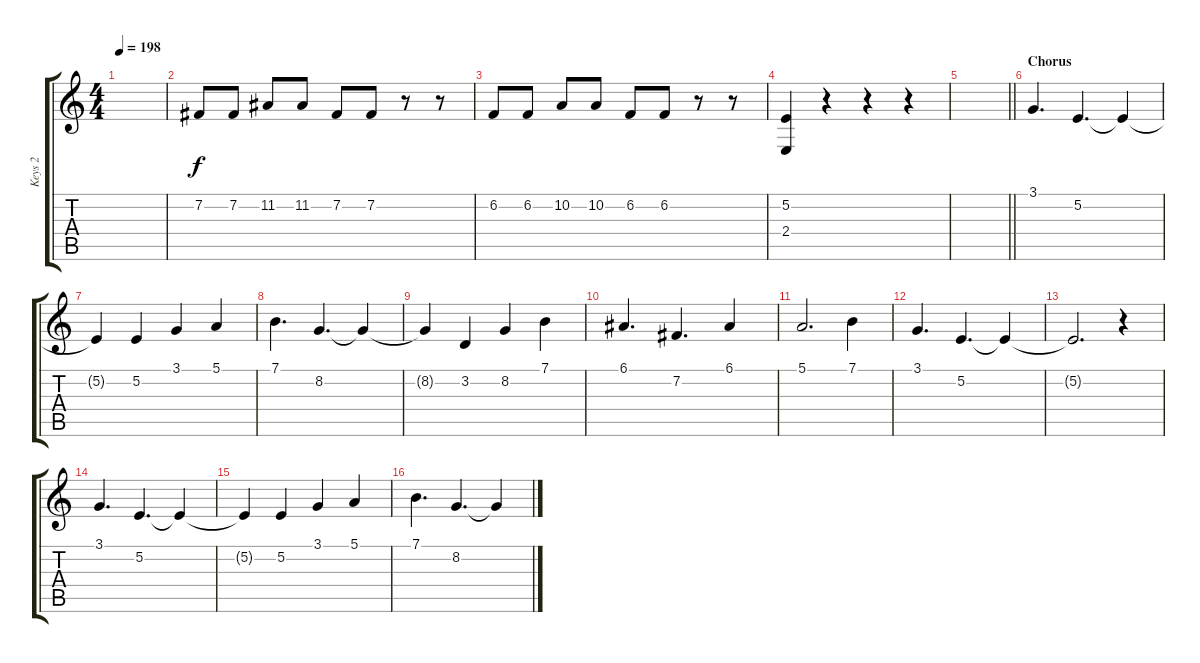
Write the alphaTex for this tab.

\track ("Keys 2" "Keys 2") {instrument brasssection}
\staff {score tabs}
\tuning (E4 B3 G3 D3 A2 E2) {hide}
\ts (4 4)
\tempo 198
\clef g2
\ks c
|
7.2.8 7.2.8 11.2.8 11.2.8 7.2.8 7.2.8 r.8 r.8 |
6.2.8 6.2.8 10.2.8 10.2.8 6.2.8 6.2.8 r.8 r.8 |
(5.2 2.4).4 r.4 r.4 r.4 |
\barLineRight lightlight
|
\section ("" "Chorus")
3.1.4{d instrument frenchhorn} 5.2.4{d} 5.2{t}.4 |
5.2{t}.4 5.2.4 3.1.4 5.1.4 |
7.1.4{d} 8.2.4{d} 8.2{t}.4 |
8.2{t}.4 3.2.4 8.2.4 7.1.4 |
6.1.4{d} 7.2.4{d} 6.1.4 |
5.1.2{d} 7.1.4 |
3.1.4{d} 5.2.4{d} 5.2{t}.4 |
5.2{t}.2{d} r.4 |
3.1.4{d} 5.2.4{d} 5.2{t}.4 |
5.2{t}.4 5.2.4 3.1.4 5.1.4 |
7.1.4{d} 8.2.4{d} 8.2{t}.4
